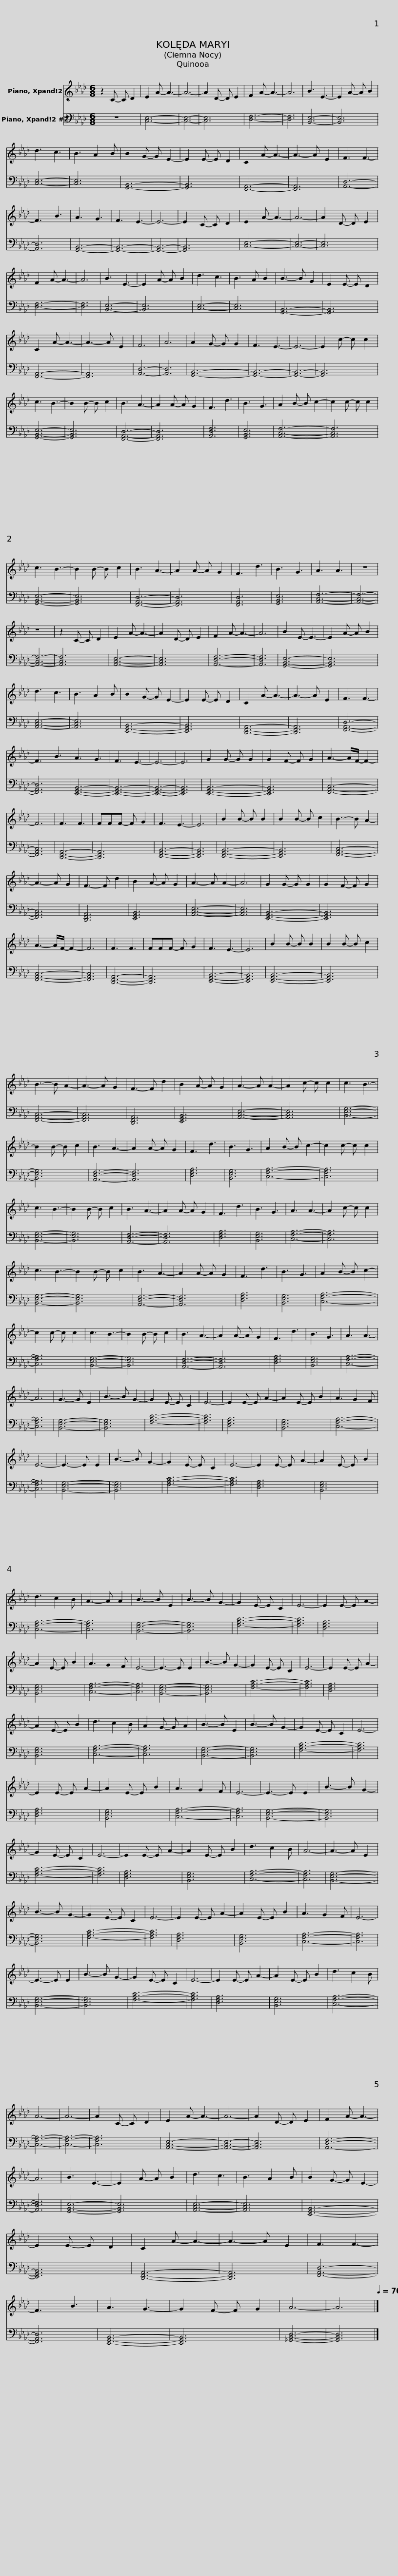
X:1
%%score 1 2
L:1/8
M:6/8
I:linebreak $
K:Ab
V:1 treble
V:2 bass
V:1
 z2 C- C D2 | E2 A- A3- | A6- | A2 D- D E2 | F2 A- A3- | %5
 A6 | B3 E3- | E2 A- A B2 | d3 c3 | B3 A2 B |$ %10
 B2 G- G E2- | E2 E- E D2 | C2 A- A3- | A3- A E2 | F3 F3- | %15
 F3 B3 | A3 G3 | F3 E3- | E6- | E2 C- C D2 |$ %20
 E2 A- A3- | A6- | A2 D- D E2 | F2 A- A3- | A6 | %25
 B3 E3- | E2 A- A B2 | d3 c3 | B3 A B2 | B3- B G2 |$ %30
 E2 E- E D2 | C2 A- A3- | A3- A E2 | F6 | A6 | %35
 A2 G- G G2 | F3 E3- | E6- | E2 c- c c2 | c3 B3- | %40
 B2 B- B c2 |$ B3 A3- | A2 A- A G2 | F3 d3 | B3 G3 | %45
 A2 B- B c2- | c2 c- c c2 | c3 B3- | B2 B- B c2 | B3 A3- | %50
 A2 A- A G2 | F3 d3 |$ B3 G3 | A3 A3 | z6 | %55
 z6 | z2 C- C D2 | E2 A- A3- | A2 D- D E2 | F2 A- A3- | %60
 A6 | B2 E- E3- | E2 A- A B2 |$ d3 c3 | B3 A2 B | %65
 B2 G- G E2- | E2 E- E D2 | C2 A- A3- | A3- A E2 | F3 F3- | %70
 F3 B3 | A3 G3 | F3 E3- | E6- |$ E6 | %75
 G2 G- G G2 | G2 F- F G2 | A3- A/F/- F2- | F6 | F3 F3 | %80
 FFF- F G2 | F3 E3- | E6 | B2 B- B B2 |$ B2 B- B c2 | %85
 B3- B A2- | A3- A G2 | F3- F d2 | B2 A- A G2 | A3- A A2- | %90
 A6 | G2 G- G G2 | G2 F- F G2 |$ A3- A/F/- F2- | F6 | %95
 F3 F3 | FFF- F G2 | F3 E3- | E6 | B2 B- B B2 | %100
 B2 B- B c2 | B3- B A2- | A3- A G2 | F3- F d2 |$ B2 A- A G2 | %105
 A3- A A2- | A2 c- c c2 | c3 B3- | B2 B- B c2 | B3 A3- | %110
 A2 A- A G2 | F3 d3 | B3 G3 | A2 B- B c2- |$ c2 c- c c2 | %115
 c3 B3- | B2 B- B c2 | B3 A3- | A2 A- A G2 | F3 d3 | %120
 B3 G3 | A3 A3- | A2 c- c c2 | c3 B3- | B2 B- B c2 |$ %125
 B3 A3- | A2 A- A G2 | F3 d3 | B3 G3 | A2 B- B c2- | %130
 c2 c- c c2 | c3 B3- | B2 B- B c2 | B3 A3- | A2 A- A G2 | %135
 F3 d3 |$ B3 G3 | A3 A3- | A6 | G3- G E2 | %140
 B3- B G2- | G2 E- E C2 | E6- | E2 E- E A2- | A2 E- E B2 | %145
 A3 G2 F | E6- |$ E3- E E2 | B3- B G2- | G2 E- E C2 | %150
 E6- | E2 E- E A2- | A2 E- E B2 | d3 c2 B | A3- A A2 | %155
 B3- B E2 | B3- B G2- |$ G2 E- E C2 | E6- | E2 E- E A2- | %160
 A2 E- E B2 | A3 G2 F | E6- | E3- E E2 | B3- B G2- | %165
 G2 E- E C2 | E6- |$ E2 E- E A2- | A2 E- E B2 | d3 c2 B | %170
 A2 G- G A2 | B3- B E2 | B3- B G2- | G2 E- E C2 | E6- | %175
 E2 E- E A2- |$ A2 E- E B2 | A3 G2 F | E6- | E3- E E2 | %180
 B3- B G2- | G2 E- E C2 | E6- | E2 E- E A2- | A2 E- E B2 | %185
 d3 c2 B |$ A6- | A3- A E2 | B3- B G2- | G2 E- E C2 | %190
 E6- | E2 E- E A2- | A2 E- E B2 | A3 G2 F | E6- | %195
 E3- E E2 | B3- B G2- |$ G2 E- E C2 | E6- | E2 E- E A2- | %200
 A2 E- E B2 | d3 c2 B | A6- | A6- | A2 C- C D2 | %205
 E2 A- A3- | A6- |$ A2 D- D E2 | F2 A- A3- | A6 | %210
 B3 E3- | E2 A- A B2 | d3 c3 | B3 A2 B | B2 G- G E2- | %215
 E2 E- E D2 | C2 A- A3- |$ A3- A E2 | F3 F3- | F3 B3 | %220
 A3 G3- | G2 F- F G2 | A6- | A6[Q:1/4=76] |] %224
V:2
 z6 | [C,E,]6- | [C,E,]6- | [C,E,]6 | [D,F,]6- | %5
 [D,F,]6 | [B,,E,]6- | [B,,E,]6 | [C,E,]6- | [C,E,]6 |$ %10
 [G,,B,,]6- | [G,,B,,]6 | [F,,A,,]6- | [F,,A,,]6 | [A,,D,]6- | %15
 [A,,D,]6 | [G,,B,,]6- | [G,,B,,]6- | [G,,B,,]6- | [G,,B,,]6 |$ %20
 [C,E,]6- | [C,E,]6- | [C,E,]6 | [D,F,]6- | [D,F,]6 | %25
 [B,,E,]6- | [B,,E,]6 | [C,E,]6- | [C,E,]6 | [G,,B,,]6- |$ %30
 [G,,B,,]6 | [F,,A,,]6- | [F,,A,,]6 | [A,,D,]6- | [A,,D,]6 | %35
 [G,,B,,]6- | [G,,B,,]6- | [G,,B,,]6- | [G,,B,,]6 | [G,,B,,E,]6- | %40
 [G,,B,,E,]6 |$ [F,,A,,D,]6- | [F,,A,,D,]6 | [A,,D,F,]6 | [G,,B,,E,]6 | %45
 [A,,C,F,]6- | [A,,C,F,]6 | [G,,B,,E,]6- | [G,,B,,E,]6 | [F,,A,,D,]6- | %50
 [F,,A,,D,]6 | [F,,A,,D,]6 |$ [G,,B,,E,]6 | [A,,C,F,]6- | [A,,C,F,]6- | %55
 [A,,C,F,]6- | [A,,C,F,]6 | [A,,C,E,]6- | [A,,C,E,]6 | [A,,D,F,]6- | %60
 [A,,D,F,]6 | [G,,B,,E,]6- | [G,,B,,E,]6 |$ [A,,C,E,]6- | [A,,C,E,]6 | %65
 [E,,G,,B,,]6- | [E,,G,,B,,]6 | [D,,F,,A,,]6- | [D,,F,,A,,]6 | [F,,A,,D,]6- | %70
 [F,,A,,D,]6 | [E,,G,,B,,]6- | [E,,G,,B,,]6- | [E,,G,,B,,]6- |$ [E,,G,,B,,]6 | %75
 [E,,G,,B,,]6- | [E,,G,,B,,]6 | [F,,A,,C,]6- | [F,,A,,C,]6 | [D,,F,,A,,]6- | %80
 [D,,F,,A,,]6 | [E,,G,,B,,]6- | [E,,G,,B,,]6 | [E,,G,,B,,]6- |$ [E,,G,,B,,]6 | %85
 [F,,A,,C,]6- | [F,,A,,C,]6 | [D,,F,,A,,]6 | [E,,G,,B,,]6 | [A,,C,E,]6- | %90
 [A,,C,E,]6 | [E,,G,,B,,]6- | [E,,G,,B,,]6 |$ [F,,A,,C,]6- | [F,,A,,C,]6 | %95
 [D,,F,,A,,]6- | [D,,F,,A,,]6 | [E,,G,,B,,]6- | [E,,G,,B,,]6 | [E,,G,,B,,]6- | %100
 [E,,G,,B,,]6 | [F,,A,,C,]6- | [F,,A,,C,]6 | [D,,F,,A,,]6 |$ [E,,G,,B,,]6 | %105
 [A,,C,E,]6- | [A,,C,E,]6 | [B,,E,G,]6- | [B,,E,G,]6 | [A,,D,F,]6- | %110
 [A,,D,F,]6 | [D,F,A,]6 | [B,,E,G,]6 | [C,F,A,]6- |$ [C,F,A,]6 | %115
 [B,,E,G,]6- | [B,,E,G,]6 | [A,,D,F,]6- | [A,,D,F,]6 | [D,F,A,]6 | %120
 [B,,E,G,]6 | [C,F,A,]6- | [C,F,A,]6 | [B,,E,G,]6- | [B,,E,G,]6 |$ %125
 [A,,D,F,]6- | [A,,D,F,]6 | [D,F,A,]6 | [B,,E,G,]6 | [C,F,A,]6- | %130
 [C,F,A,]6 | [B,,E,G,]6- | [B,,E,G,]6 | [A,,D,F,]6- | [A,,D,F,]6 | %135
 [D,F,A,]6 |$ [B,,E,G,]6 | [C,F,A,]6- | [C,F,A,]6 | [B,,E,G,]6- | %140
 [B,,E,G,]6 | [F,A,C]6- | [F,A,C]6 | [D,F,A,]6 | [B,,E,G,]6 | %145
 [C,F,A,]6- | [C,F,A,]6 |$ [B,,E,G,]6- | [B,,E,G,]6 | [F,A,C]6- | %150
 [F,A,C]6 | [D,F,A,]6 | [B,,E,G,]6 | [C,F,A,]6- | [C,F,A,]6 | %155
 [B,,E,G,]6- | [B,,E,G,]6 |$ [F,A,C]6- | [F,A,C]6 | [D,F,A,]6 | %160
 [B,,E,G,]6 | [C,F,A,]6- | [C,F,A,]6 | [B,,E,G,]6- | [B,,E,G,]6 | %165
 [F,A,C]6- | [F,A,C]6 |$ [D,F,A,]6 | [B,,E,G,]6 | [C,F,A,]6- | %170
 [C,F,A,]6 | [B,,E,G,]6- | [B,,E,G,]6 | [F,A,C]6- | [F,A,C]6 | %175
 [D,F,A,]6 |$ [B,,E,G,]6 | [C,F,A,]6- | [C,F,A,]6 | [B,,E,G,]6- | %180
 [B,,E,G,]6 | [F,A,C]6- | [F,A,C]6 | [D,F,A,]6 | [B,,E,G,]6 | %185
 [C,F,A,]6- |$ [C,F,A,]6 | [B,,E,G,]6- | [B,,E,G,]6 | [F,A,C]6- | %190
 [F,A,C]6 | [D,F,A,]6 | [B,,E,G,]6 | [C,F,A,]6- | [C,F,A,]6 | %195
 [B,,E,G,]6- | [B,,E,G,]6 |$ [F,A,C]6- | [F,A,C]6 | [D,F,A,]6 | %200
 [B,,E,G,]6 | [C,F,A,]6- | [C,F,A,]6- | [C,F,A,]6- | [C,F,A,]6 | %205
 [A,,C,E,]6- | [A,,C,E,]6- |$ [A,,C,E,]6 | [A,,D,F,]6- | [A,,D,F,]6 | %210
 [G,,B,,E,]6- | [G,,B,,E,]6 | [A,,C,E,]6- | [A,,C,E,]6 | [E,,G,,B,,]6- | %215
 [E,,G,,B,,]6 | [D,,F,,A,,]6- |$ [D,,F,,A,,]6 | [F,,A,,D,]6- | [F,,A,,D,]6 | %220
 [E,,G,,B,,]6- | [E,,G,,B,,]6 | [_G,,B,,D,]6- | [G,,B,,D,]6 |] %224
